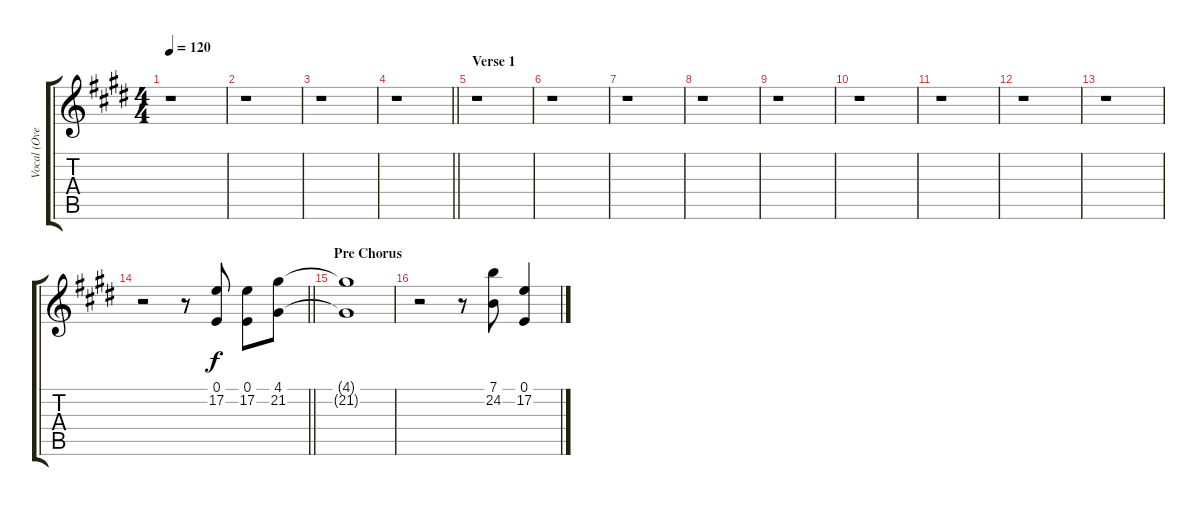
\track ("Vocal (Overdub)" "Vocal (Ove") {mute instrument stringensemble1}
\staff {score tabs}
\tuning (E4 B3 G3 D3 A2 E2) {hide}
\ts (4 4)
\tempo 120
\clef g2
\ks e
r.1{dy f} |
r.1 |
r.1 |
\barLineRight lightlight
r.1 |
\section ("" "Verse 1")
r.1 |
r.1 |
r.1 |
r.1 |
r.1 |
r.1 |
r.1 |
r.1 |
r.1 |
\barLineRight lightlight
r.2 r.8 (0.1 17.2).8 (0.1 17.2).8 (4.1 21.2).8 |
\section ("" "Pre Chorus")
(4.1{t} 21.2{t}).1 |
r.2 r.8 (7.1 24.2).8 (0.1 17.2).4
